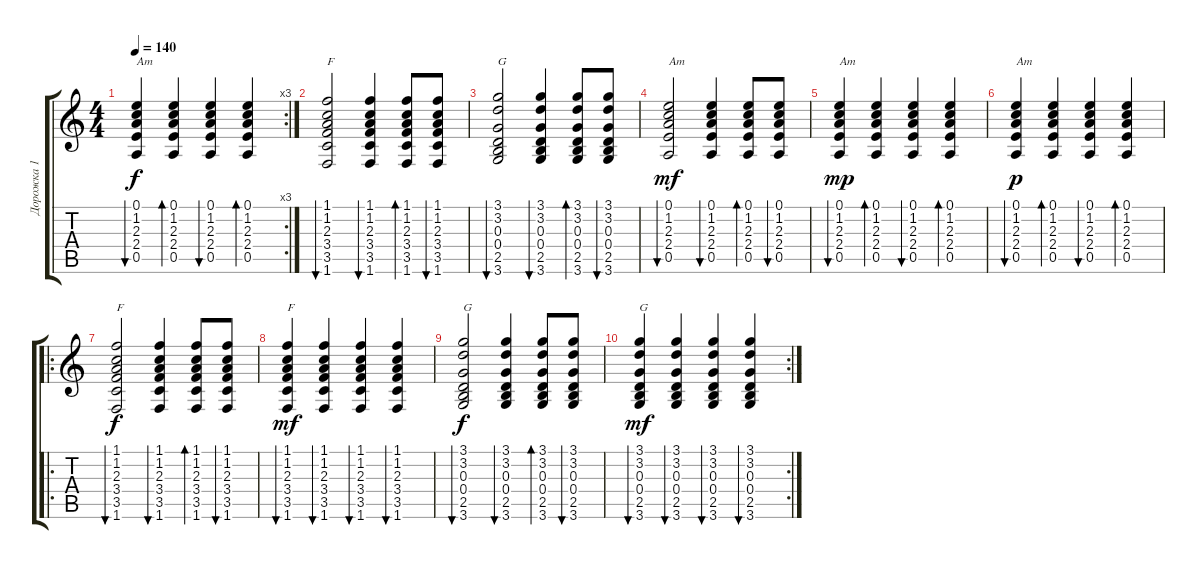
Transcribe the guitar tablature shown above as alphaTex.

\track ("Дорожка 1" "Дорожка 1") {instrument acousticguitarsteel}
\staff {score tabs}
\tuning (E4 B3 G3 D3 A2 E2) {hide}
\rc 3
\ts (4 4)
\tempo 140
\clef g2
\ks c
(0.1 1.2 2.3 2.4 0.5).4{bu 30 txt "Am" dy f} (0.1 1.2 2.3 2.4 0.5).4{bd 30} (0.1 1.2 2.3 2.4 0.5).4{bu 30} (0.1 1.2 2.3 2.4 0.5).4{bd 30} |
(1.1 1.2 2.3 3.4 3.5 1.6).2{bu 30 txt "F"} (1.1 1.2 2.3 3.4 3.5 1.6).4{bu 30} (1.1 1.2 2.3 3.4 3.5 1.6).8{bd 30} (1.1 1.2 2.3 3.4 3.5 1.6).8{bu 30} |
(3.1 3.2 0.3 0.4 2.5 3.6).2{bu 30 txt "G"} (3.1 3.2 0.3 0.4 2.5 3.6).4{bu 30} (3.1 3.2 0.3 0.4 2.5 3.6).8{bd 30} (3.1 3.2 0.3 0.4 2.5 3.6).8{bu 30} |
(0.1 1.2 2.3 2.4 0.5).2{bu 30 txt "Am" dy mf} (0.1 1.2 2.3 2.4 0.5).4{bu 30} (0.1 1.2 2.3 2.4 0.5).8{bd 30} (0.1 1.2 2.3 2.4 0.5).8{bu 30} |
(0.1 1.2 2.3 2.4 0.5).4{bu 30 txt "Am" dy mp} (0.1 1.2 2.3 2.4 0.5).4{bd 30} (0.1 1.2 2.3 2.4 0.5).4{bu 30} (0.1 1.2 2.3 2.4 0.5).4{bd 30} |
(0.1 1.2 2.3 2.4 0.5).4{bu 30 txt "Am" dy p} (0.1 1.2 2.3 2.4 0.5).4{bd 30} (0.1 1.2 2.3 2.4 0.5).4{bu 30} (0.1 1.2 2.3 2.4 0.5).4{bd 30} |
\ro
(1.1 1.2 2.3 3.4 3.5 1.6).2{bu 30 txt "F" dy f} (1.1 1.2 2.3 3.4 3.5 1.6).4{bu 30} (1.1 1.2 2.3 3.4 3.5 1.6).8{bd 30} (1.1 1.2 2.3 3.4 3.5 1.6).8{bu 30} |
(1.1 1.2 2.3 3.4 3.5 1.6).4{bu 30 txt "F" dy mf} (1.1 1.2 2.3 3.4 3.5 1.6).4{bu 30} (1.1 1.2 2.3 3.4 3.5 1.6).4{bu 30} (1.1 1.2 2.3 3.4 3.5 1.6).4{bu 30} |
(3.1 3.2 0.3 0.4 2.5 3.6).2{bu 30 txt "G" dy f} (3.1 3.2 0.3 0.4 2.5 3.6).4{bu 30} (3.1 3.2 0.3 0.4 2.5 3.6).8{bd 30} (3.1 3.2 0.3 0.4 2.5 3.6).8{bu 30} |
\rc 2
(3.1 3.2 0.3 0.4 2.5 3.6).4{bu 30 txt "G" dy mf} (3.1 3.2 0.3 0.4 2.5 3.6).4{bu 30} (3.1 3.2 0.3 0.4 2.5 3.6).4{bu 30} (3.1 3.2 0.3 0.4 2.5 3.6).4{bu 30}
